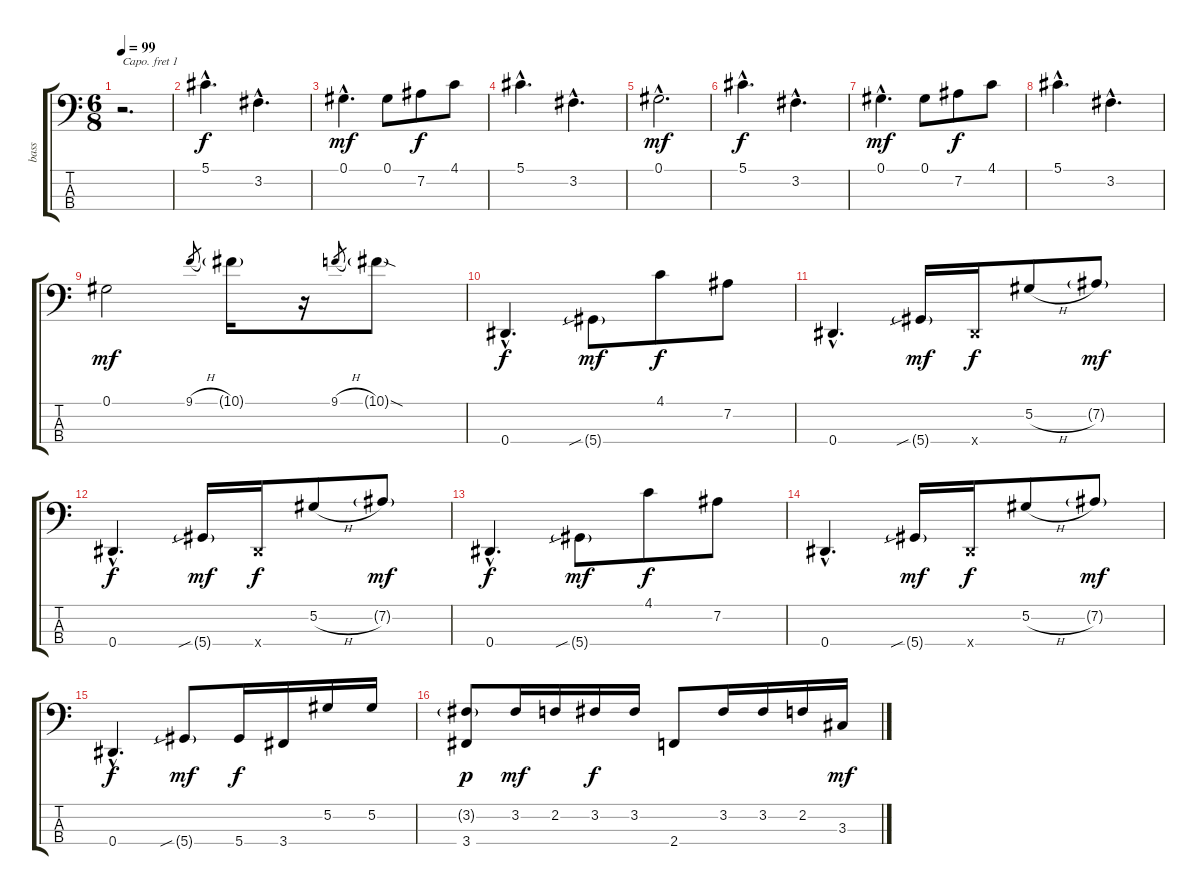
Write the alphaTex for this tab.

\track ("bass" "bass") {instrument electricbasspick}
\staff {score tabs}
\capo 1
\tuning (G2 D2 A1 D1) {hide}
\ts (6 8)
\tempo 99
\clef f4
\ks c
r.2{d dy f instrument electricbasspick} |
5.1{hac}.4{d} 3.2{hac}.4{d} |
0.1{hac}.4{d dy mf} 0.1.8 7.2.8{dy f} 4.1.8 |
5.1{hac}.4{d} 3.2{hac}.4{d} |
0.1{hac}.2{d dy mf} |
5.1{hac}.4{d dy f} 3.2{hac}.4{d} |
0.1{hac}.4{d dy mf} 0.1.8 7.2.8{dy f} 4.1.8 |
5.1{hac}.4{d} 3.2{hac}.4{d} |
0.1.2{dy mf} 9.1{h}.8{gr} 10.1{g}.16 r.16 9.1{h}.8{gr} 10.1{sod g}.8 |
0.4{hac}.4{d dy f} 5.4{sib g}.8{dy mf} 4.1.8{dy f} 7.2.8 |
0.4{hac}.4{d} 5.4{sib g}.16{dy mf} 0.4{x}.16{dy f} 5.2{h}.8 7.2{g}.8{dy mf} |
0.4{hac}.4{d dy f} 5.4{sib g}.16{dy mf} 0.4{x}.16{dy f} 5.2{h}.8 7.2{g}.8{dy mf} |
0.4{hac}.4{d dy f} 5.4{sib g}.8{dy mf} 4.1.8{dy f} 7.2.8 |
0.4{hac}.4{d} 5.4{sib g}.16{dy mf} 0.4{x}.16{dy f} 5.2{h}.8 7.2{g}.8{dy mf} |
0.4{hac}.4{d dy f} 5.4{sib g}.8{dy mf} 5.4.16{dy f} 3.4.16 5.2.16 5.2.16 |
(3.2{g} 3.4).8{dy p} 3.2.16{dy mf} 2.2.16 3.2.16{dy f} 3.2.16 2.4.8 3.2.16 3.2.16 2.2.16 3.3.16{dy mf}
